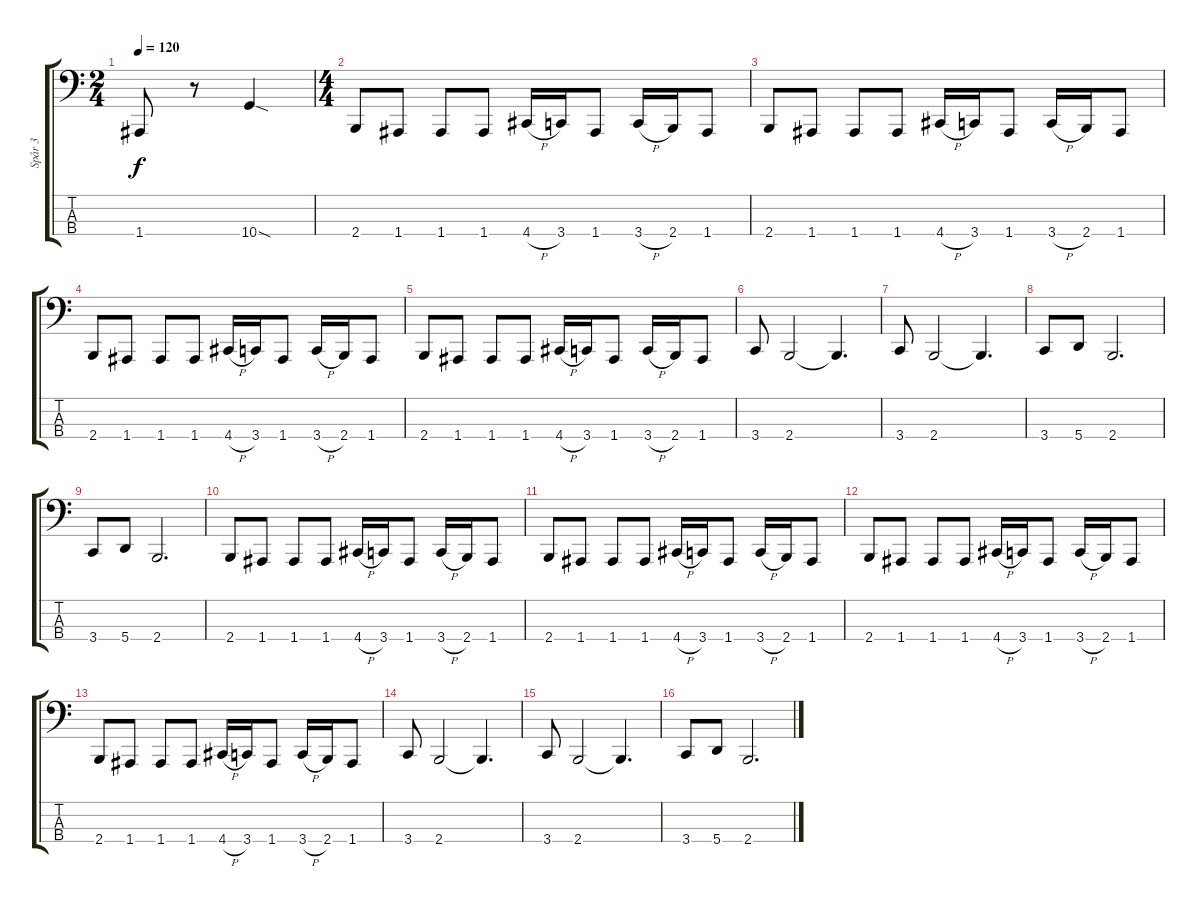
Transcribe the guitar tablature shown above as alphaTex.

\track ("Spår 3" "Spår 3") {instrument electricbasspick}
\staff {score tabs}
\tuning (D2 A1 E1 A0) {hide}
\ts (2 4)
\tempo 120
\clef f4
\ks c
1.4.8{dy f} r.8 10.4{sod}.4 |
\ts (4 4)
2.4.8 1.4.8 1.4.8 1.4.8 4.4{h}.16 3.4.16 1.4.8 3.4{h}.16 2.4.16 1.4.8 |
2.4.8 1.4.8 1.4.8 1.4.8 4.4{h}.16 3.4.16 1.4.8 3.4{h}.16 2.4.16 1.4.8 |
2.4.8 1.4.8 1.4.8 1.4.8 4.4{h}.16 3.4.16 1.4.8 3.4{h}.16 2.4.16 1.4.8 |
2.4.8 1.4.8 1.4.8 1.4.8 4.4{h}.16 3.4.16 1.4.8 3.4{h}.16 2.4.16 1.4.8 |
3.4.8 2.4.2 2.4{t}.4{d} |
3.4.8 2.4.2 2.4{t}.4{d} |
3.4.8 5.4.8 2.4.2{d} |
3.4.8 5.4.8 2.4.2{d} |
2.4.8 1.4.8 1.4.8 1.4.8 4.4{h}.16 3.4.16 1.4.8 3.4{h}.16 2.4.16 1.4.8 |
2.4.8 1.4.8 1.4.8 1.4.8 4.4{h}.16 3.4.16 1.4.8 3.4{h}.16 2.4.16 1.4.8 |
2.4.8 1.4.8 1.4.8 1.4.8 4.4{h}.16 3.4.16 1.4.8 3.4{h}.16 2.4.16 1.4.8 |
2.4.8 1.4.8 1.4.8 1.4.8 4.4{h}.16 3.4.16 1.4.8 3.4{h}.16 2.4.16 1.4.8 |
3.4.8 2.4.2 2.4{t}.4{d} |
3.4.8 2.4.2 2.4{t}.4{d} |
3.4.8 5.4.8 2.4.2{d}
